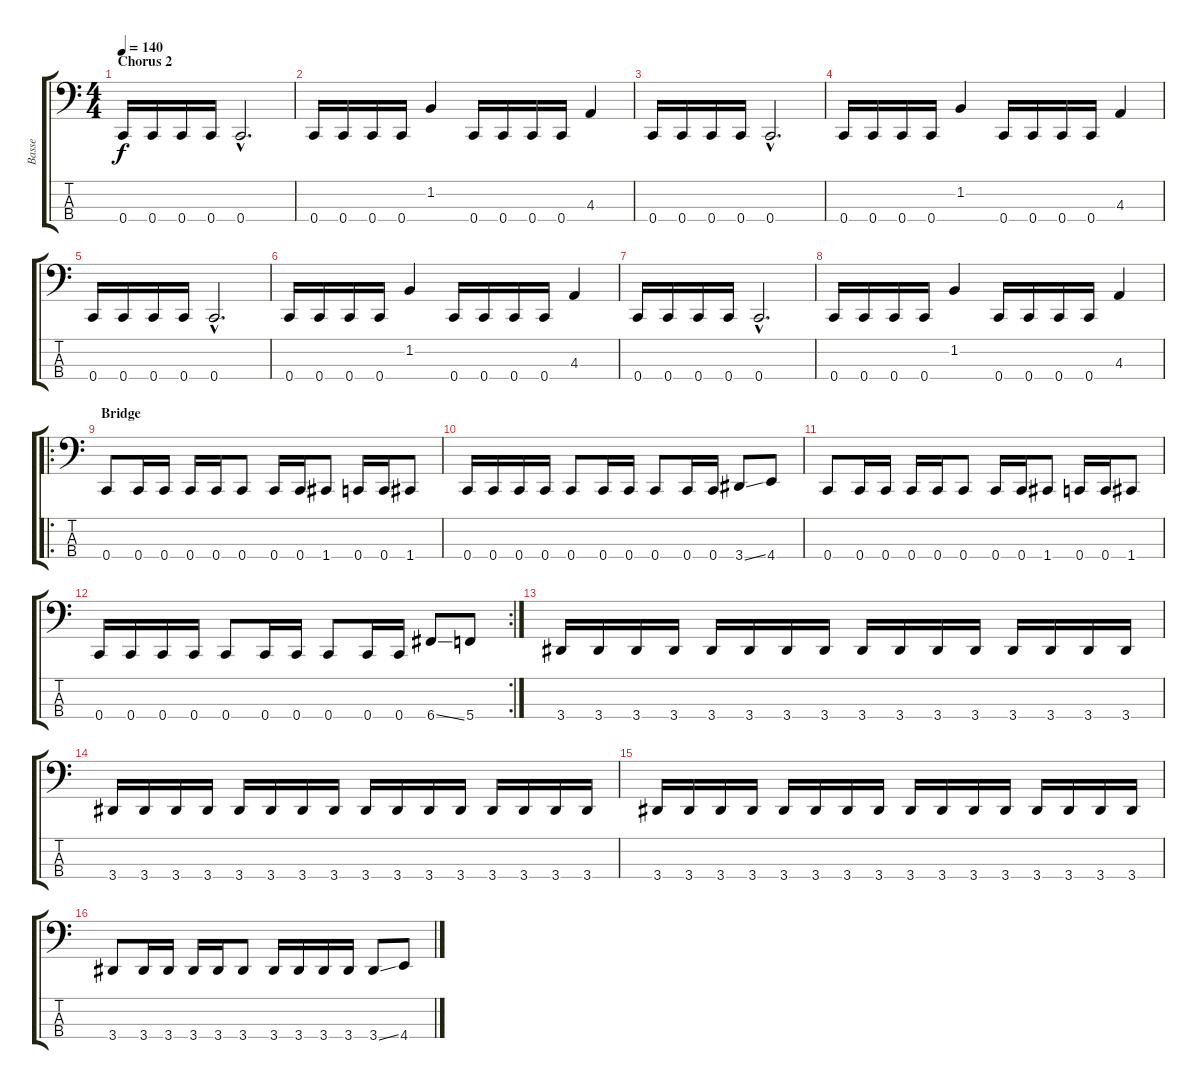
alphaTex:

\track ("Basse" "Basse") {instrument electricbasspick}
\staff {score tabs}
\tuning (Eb2 Bb1 F1 C1) {hide}
\ts (4 4)
\section ("" "Chorus 2")
\tempo 140
\clef f4
\ks c
0.4.16{dy f} 0.4.16 0.4.16 0.4.16 0.4{hac}.2{d} |
0.4.16 0.4.16 0.4.16 0.4.16 1.2.4 0.4.16 0.4.16 0.4.16 0.4.16 4.3.4 |
0.4.16 0.4.16 0.4.16 0.4.16 0.4{hac}.2{d} |
0.4.16 0.4.16 0.4.16 0.4.16 1.2.4 0.4.16 0.4.16 0.4.16 0.4.16 4.3.4 |
0.4.16 0.4.16 0.4.16 0.4.16 0.4{hac}.2{d} |
0.4.16 0.4.16 0.4.16 0.4.16 1.2.4 0.4.16 0.4.16 0.4.16 0.4.16 4.3.4 |
0.4.16 0.4.16 0.4.16 0.4.16 0.4{hac}.2{d} |
0.4.16 0.4.16 0.4.16 0.4.16 1.2.4 0.4.16 0.4.16 0.4.16 0.4.16 4.3.4 |
\ro
\section ("" "Bridge")
0.4.8 0.4.16 0.4.16 0.4.16 0.4.16 0.4.8 0.4.16 0.4.16 1.4.8 0.4.16 0.4.16 1.4.8 |
0.4.16 0.4.16 0.4.16 0.4.16 0.4.8 0.4.16 0.4.16 0.4.8 0.4.16 0.4.16 3.4{ss}.8 4.4.8 |
0.4.8 0.4.16 0.4.16 0.4.16 0.4.16 0.4.8 0.4.16 0.4.16 1.4.8 0.4.16 0.4.16 1.4.8 |
\rc 2
0.4.16 0.4.16 0.4.16 0.4.16 0.4.8 0.4.16 0.4.16 0.4.8 0.4.16 0.4.16 6.4{ss}.8 5.4.8 |
3.4.16 3.4.16 3.4.16 3.4.16 3.4.16 3.4.16 3.4.16 3.4.16 3.4.16 3.4.16 3.4.16 3.4.16 3.4.16 3.4.16 3.4.16 3.4.16 |
3.4.16 3.4.16 3.4.16 3.4.16 3.4.16 3.4.16 3.4.16 3.4.16 3.4.16 3.4.16 3.4.16 3.4.16 3.4.16 3.4.16 3.4.16 3.4.16 |
3.4.16 3.4.16 3.4.16 3.4.16 3.4.16 3.4.16 3.4.16 3.4.16 3.4.16 3.4.16 3.4.16 3.4.16 3.4.16 3.4.16 3.4.16 3.4.16 |
3.4.8 3.4.16 3.4.16 3.4.16 3.4.16 3.4.8 3.4.16 3.4.16 3.4.16 3.4.16 3.4{ss}.8 4.4.8
